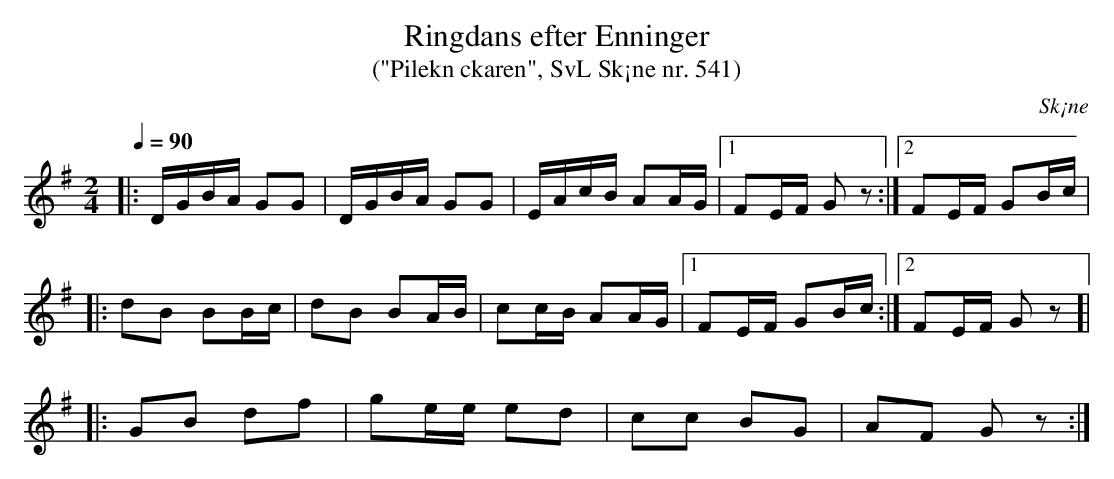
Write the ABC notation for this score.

X:1
T:Ringdans efter Enninger
T:("Pilekn ckaren", SvL Sk¡ne nr. 541)
O:Sk¡ne
M:2/4
L:1/16
Q:1/4=90
K:G
|: DGBA G2G2 | DGBA G2G2 | EAcB A2AG |1 F2EF G2 z2 :|2 F2EF G2Bc |
|: d2B2 B2Bc | d2B2 B2AB | c2cB A2AG |[1 F2EF G2Bc  :|[2 F2EF G2 z2 ]|
|: G2B2 d2f2 | g2ee e2d2 | c2c2 B2G2 | A2F2 G2 z2 :|
